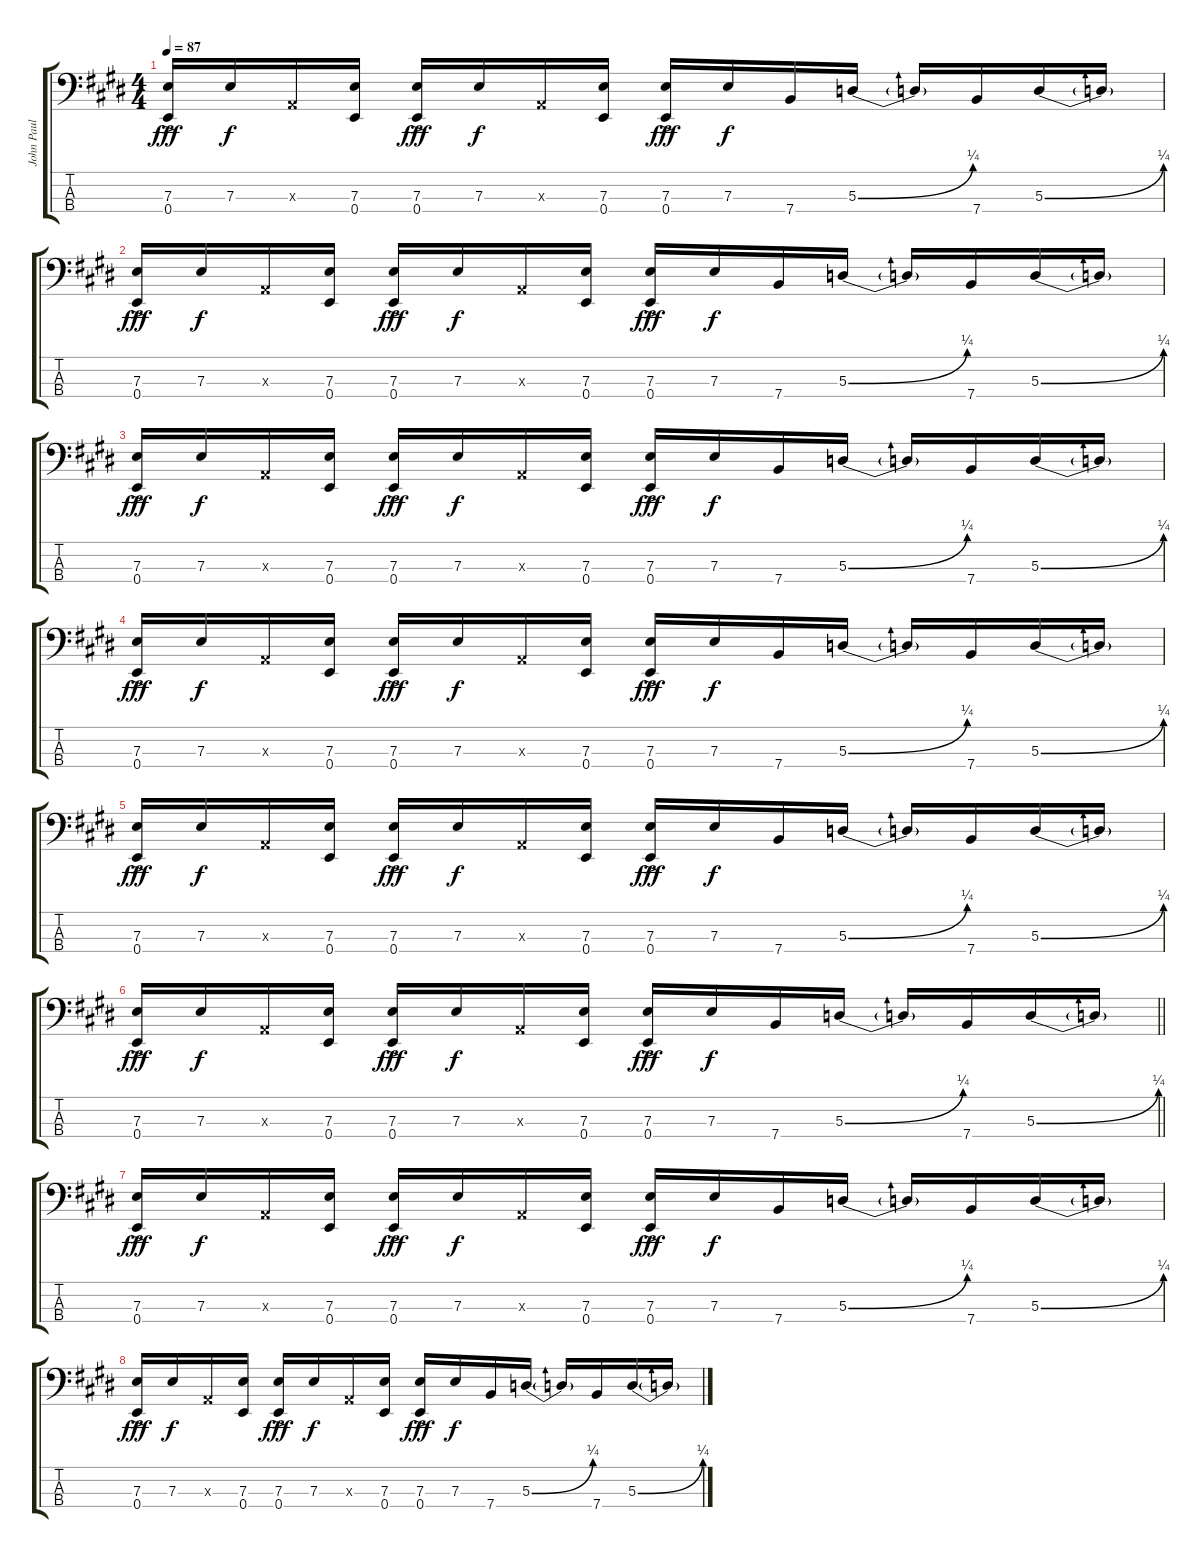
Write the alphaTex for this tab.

\track ("John Paul Electric Bass (w/pick)" "John Paul ") {instrument electricbasspick}
\staff {score tabs}
\tuning (G2 D2 A1 E1) {hide}
\ts (4 4)
\tempo 87
\clef f4
\ks e
(7.3{ac} 0.4{ac}).16{dy fff} 7.3.16{dy f} 0.3{x}.16 (7.3 0.4).16 (7.3{ac} 0.4{ac}).16{dy fff} 7.3.16{dy f} 0.3{x}.16 (7.3 0.4).16 (7.3{ac} 0.4{ac}).16{dy fff} 7.3.16{dy f} 7.4.16 5.3{be (bend 0 0 60 1)}.16 5.3{t}.16 7.4.16 5.3{be (bend 0 0 60 1)}.16 5.3{t}.16 |
(7.3{ac} 0.4{ac}).16{dy fff} 7.3.16{dy f} 0.3{x}.16 (7.3 0.4).16 (7.3{ac} 0.4{ac}).16{dy fff} 7.3.16{dy f} 0.3{x}.16 (7.3 0.4).16 (7.3{ac} 0.4{ac}).16{dy fff} 7.3.16{dy f} 7.4.16 5.3{be (bend 0 0 60 1)}.16 5.3{t}.16 7.4.16 5.3{be (bend 0 0 60 1)}.16 5.3{t}.16 |
(7.3{ac} 0.4{ac}).16{dy fff} 7.3.16{dy f} 0.3{x}.16 (7.3 0.4).16 (7.3{ac} 0.4{ac}).16{dy fff} 7.3.16{dy f} 0.3{x}.16 (7.3 0.4).16 (7.3{ac} 0.4{ac}).16{dy fff} 7.3.16{dy f} 7.4.16 5.3{be (bend 0 0 60 1)}.16 5.3{t}.16 7.4.16 5.3{be (bend 0 0 60 1)}.16 5.3{t}.16 |
(7.3{ac} 0.4{ac}).16{dy fff} 7.3.16{dy f} 0.3{x}.16 (7.3 0.4).16 (7.3{ac} 0.4{ac}).16{dy fff} 7.3.16{dy f} 0.3{x}.16 (7.3 0.4).16 (7.3{ac} 0.4{ac}).16{dy fff} 7.3.16{dy f} 7.4.16 5.3{be (bend 0 0 60 1)}.16 5.3{t}.16 7.4.16 5.3{be (bend 0 0 60 1)}.16 5.3{t}.16 |
(7.3{ac} 0.4{ac}).16{dy fff} 7.3.16{dy f} 0.3{x}.16 (7.3 0.4).16 (7.3{ac} 0.4{ac}).16{dy fff} 7.3.16{dy f} 0.3{x}.16 (7.3 0.4).16 (7.3{ac} 0.4{ac}).16{dy fff} 7.3.16{dy f} 7.4.16 5.3{be (bend 0 0 60 1)}.16 5.3{t}.16 7.4.16 5.3{be (bend 0 0 60 1)}.16 5.3{t}.16 |
\barLineRight lightlight
(7.3{ac} 0.4{ac}).16{dy fff} 7.3.16{dy f} 0.3{x}.16 (7.3 0.4).16 (7.3{ac} 0.4{ac}).16{dy fff} 7.3.16{dy f} 0.3{x}.16 (7.3 0.4).16 (7.3{ac} 0.4{ac}).16{dy fff} 7.3.16{dy f} 7.4.16 5.3{be (bend 0 0 60 1)}.16 5.3{t}.16 7.4.16 5.3{be (bend 0 0 60 1)}.16 5.3{t}.16 |
(7.3{ac} 0.4{ac}).16{dy fff} 7.3.16{dy f} 0.3{x}.16 (7.3 0.4).16 (7.3{ac} 0.4{ac}).16{dy fff} 7.3.16{dy f} 0.3{x}.16 (7.3 0.4).16 (7.3{ac} 0.4{ac}).16{dy fff} 7.3.16{dy f} 7.4.16 5.3{be (bend 0 0 60 1)}.16 5.3{t}.16 7.4.16 5.3{be (bend 0 0 60 1)}.16 5.3{t}.16 |
(7.3{ac} 0.4{ac}).16{dy fff} 7.3.16{dy f} 0.3{x}.16 (7.3 0.4).16 (7.3{ac} 0.4{ac}).16{dy fff} 7.3.16{dy f} 0.3{x}.16 (7.3 0.4).16 (7.3{ac} 0.4{ac}).16{dy fff} 7.3.16{dy f} 7.4.16 5.3{be (bend 0 0 60 1)}.16 5.3{t}.16 7.4.16 5.3{be (bend 0 0 60 1)}.16 5.3{t}.16
